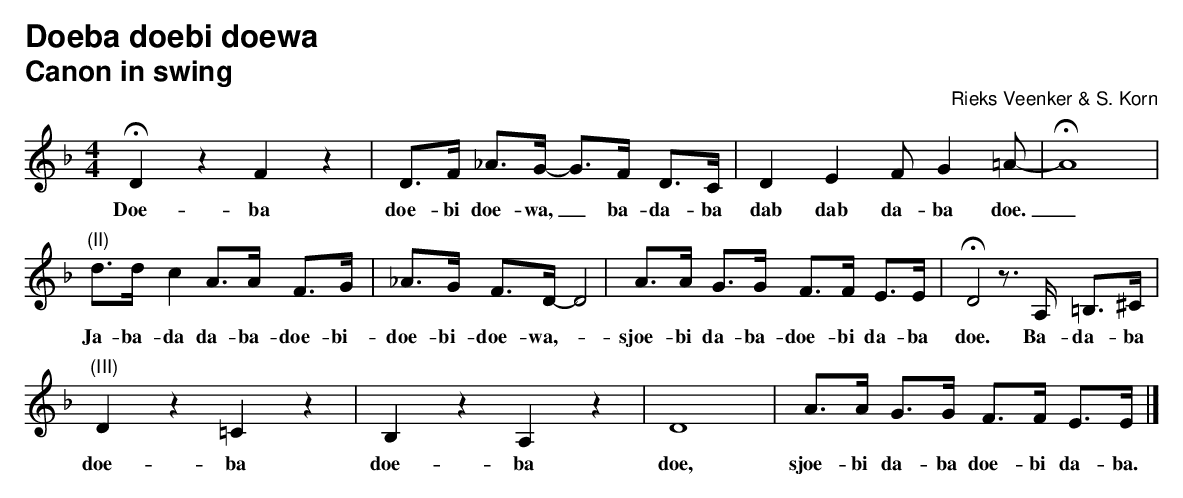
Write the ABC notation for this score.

X:1
T:Doeba doebi doewa
T:Canon in swing
C:Rieks Veenker & S. Korn
L:1/8
M:4/4
K:F
!fermata!D2 z2 F2 z2 | D>F _A>G- G>F D>C | D2 E2 F G2 =A- | !fermata!A8 |$ "(II)"d>d c2 A>A F>G |
w: Doe- ba|doe- bi doe- wa, _ ba- da- ba|dab dab da- ba doe.|_|Ja- ba- da da- ba- doe- bi-|
_A>G F>D- D4 | A>A G>G F>F E>E | !fermata!D4 z3/2 A,/ =B,>^C |$ "(III)"D2 z2 =C2 z2 | B,2 z2 A,2 z2 |
w: doe- bi- doe- wa,- *|sjoe- bi da- ba- doe- bi da- ba|doe. Ba- da- ba|doe- ba|doe- ba|
D8 | A>A G>G F>F E>E |]
w: doe,|sjoe- bi da- ba doe- bi da- ba.|
